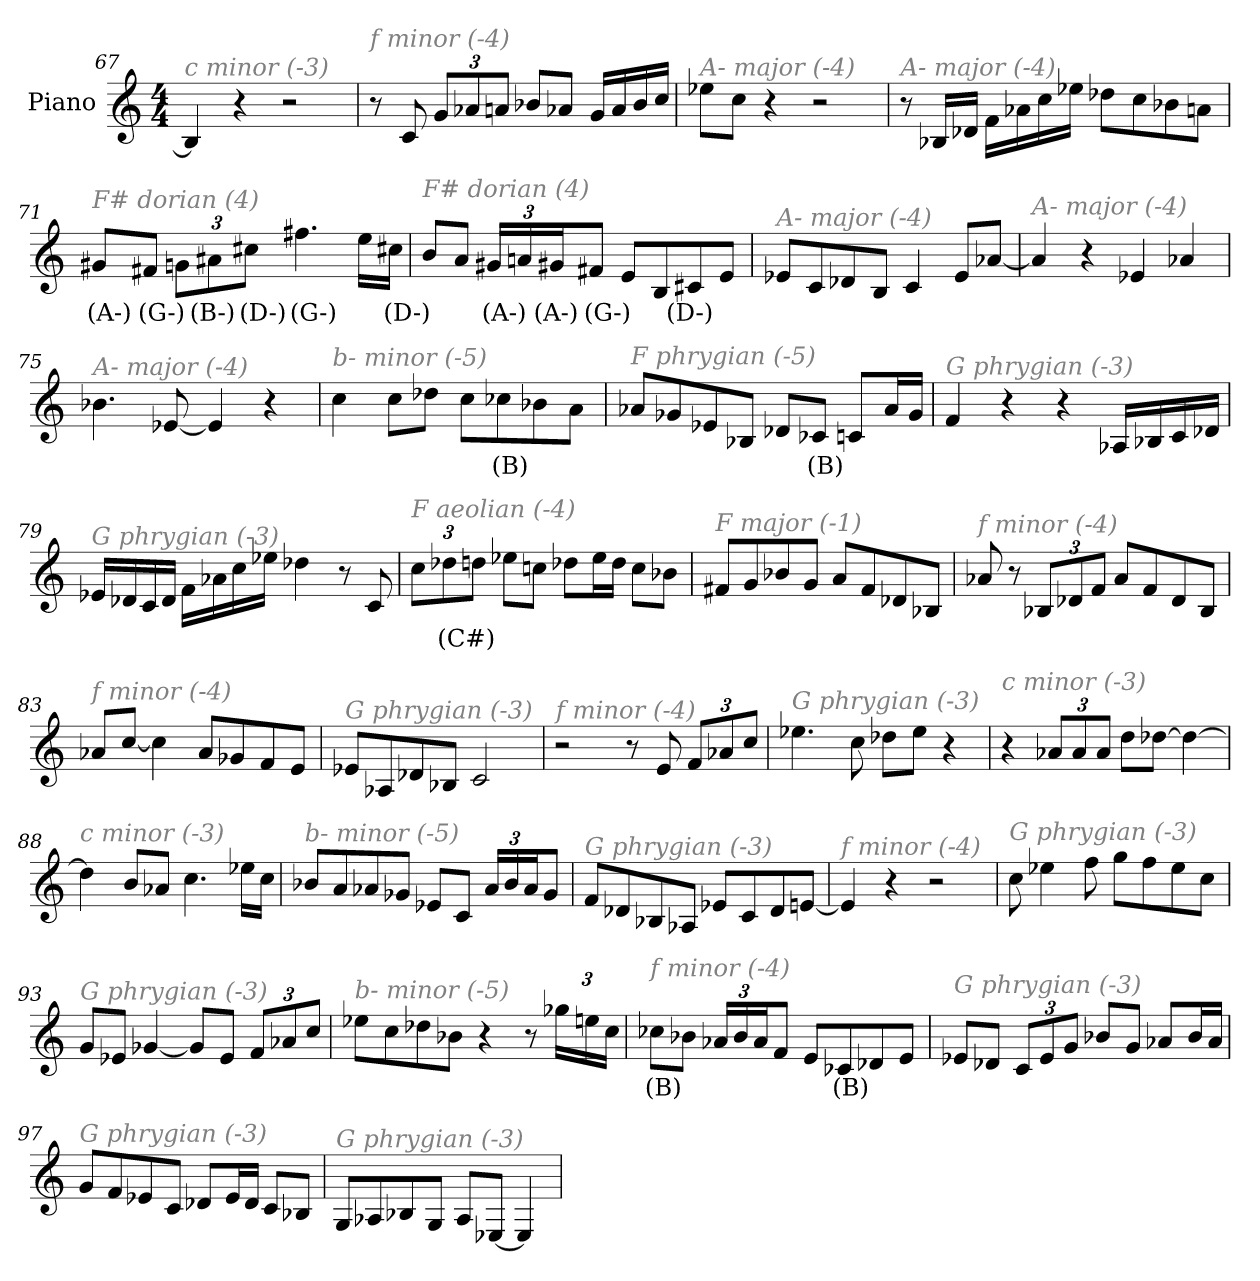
**kern	**text
*part1	*part1
*staff1	*staff1
*I"Piano	*
*I'Pno	*
*clefG2	*
*k[]	*
*M4/4	*
=67	=67
!LO:TX:i:color=#808080:t=c minor (-3)	!
4B/]	.
4r	.
2r	.
=68	=68
!LO:TX:i:color=#808080:t=f minor (-4)	!
8r	.
8c/	.
*Xbrackettup	*
12g/L	.
12a-X/	.
12an/J	.
8b-X/L	.
8a-X/J	.
16g/LL	.
16a-/	.
16b-/	.
16cc/JJ	.
=69	=69
!LO:TX:i:color=#808080:t=A- major (-4)	!
8ee-X\L	.
8cc\J	.
4r	.
2r	.
!!LO:LB:g=z
=70	=70
!LO:TX:i:color=#808080:t=A- major (-4)	!
8r	.
16B-X/LL	.
16d-X/JJ	.
16f\LL	.
16a-X\	.
16cc\	.
16ee-X\JJ	.
8dd-X\L	.
8cc\	.
8b-X\	.
8an\J	.
=71	=71
!LO:TX:i:color=#808080:t=F# dorian (4)	!
8g#Xi/L	(A-)
8f#Xj/J	(G-)
12gn\L	.
12a#Xj\	(B-)
12cc#Xj\J	(D-)
4.ff#Xj\	(G-)
16ee\LL	.
16cc#Xj\JJ	(D-)
=72	=72
!LO:TX:i:color=#808080:t=F# dorian (4)	!
8b/L	.
8a/J	.
24g#Xj/LL	(A-)
24an/	.
24g#Xj/J	(A-)
8f#Xj/J	(G-)
8e/L	.
8B/	.
8c#Xj/	(D-)
8e/J	.
!!LO:LB:g=z
=73	=73
!LO:TX:i:color=#808080:t=A- major (-4)	!
8e-X/L	.
8c/	.
8d-X/	.
8B/J	.
4c/	.
8e-/L	.
[8a-X/J	.
=74	=74
!LO:TX:i:color=#808080:t=A- major (-4)	!
4a-/]	.
4r	.
4e-X/	.
4a-X/	.
=75	=75
!LO:TX:i:color=#808080:t=A- major (-4)	!
4.b-X\	.
[8e-X/	.
4e-/]	.
4r	.
=76	=76
!LO:TX:i:color=#808080:t=b- minor (-5)	!
4cc\	.
8cc\L	.
8dd-X\J	.
8cc\L	.
8cc-Xj\	(B)
8b-X\	.
8a\J	.
!!LO:LB:g=z
=77	=77
!LO:TX:i:color=#808080:t=F phrygian (-5)	!
8a-X/L	.
8g-X/	.
8e-X/	.
8B-X/J	.
8d-X/L	.
8c-Xj/J	(B)
8c/L	.
16a-/L	.
16g-/JJ	.
=78	=78
!LO:TX:i:color=#808080:t=G phrygian (-3)	!
4f/	.
4r	.
4r	.
16A-X/LL	.
16B-X/	.
16c/	.
16d-X/JJ	.
=79	=79
!LO:TX:i:color=#808080:t=G phrygian (-3)	!
16e-X/LL	.
16d-X/	.
16c/	.
16d-/JJ	.
16f\LL	.
16a-X\	.
16cc\	.
16ee-X\JJ	.
4dd-X\	.
8r	.
8c/	.
!!LO:LB:g=z
=80	=80
!LO:TX:i:color=#808080:t=F aeolian (-4)	!
12cc\L	.
12dd-Xj\	(C#)
12dd\J	.
8ee-X\L	.
8ccn\J	.
8dd-X\L	.
16ee-\L	.
16dd-\JJ	.
8cc\L	.
8b-X\J	.
!!LO:PB:g=z
=81	=81
!LO:TX:i:color=#808080:t=F major (-1)	!
8f#X/L	.
8g/	.
8b-X/	.
8g/J	.
8a/L	.
8f#/	.
8d-X/	.
8B-X/J	.
=82	=82
!LO:TX:i:color=#808080:t=f minor (-4)	!
8a-X/	.
8r	.
12B-X/L	.
12d-X/	.
12f/J	.
8a-/L	.
8f/	.
8d-/	.
8B-/J	.
=83	=83
!LO:TX:i:color=#808080:t=f minor (-4)	!
8a-X/L	.
[8cc/J	.
4cc\]	.
8a-/L	.
8g-X/	.
8f/	.
8e/J	.
=84	=84
!LO:TX:i:color=#808080:t=G phrygian (-3)	!
8e-X/L	.
8A-X/	.
8d-X/	.
8B-X/J	.
2c/	.
!!LO:LB:g=z
=85	=85
!LO:TX:i:color=#808080:t=f minor (-4)	!
2r	.
8r	.
8e/	.
12f/L	.
12a-X/	.
12cc/J	.
=86	=86
!LO:TX:i:color=#808080:t=G phrygian (-3)	!
4.ee-X\	.
8cc\	.
8dd-X\L	.
8ee-\J	.
4r	.
=87	=87
!LO:TX:i:color=#808080:t=c minor (-3)	!
4r	.
12a-X/L	.
12a-/	.
12a-/J	.
8dd\L	.
[8dd-X\J	.
4dd-\_	.
=88	=88
!LO:TX:i:color=#808080:t=c minor (-3)	!
4dd-\]	.
8b/L	.
8a-X/J	.
4.cc\	.
16ee-X\LL	.
16cc\JJ	.
!!LO:LB:g=z
=89	=89
!LO:TX:i:color=#808080:t=b- minor (-5)	!
8b-X/L	.
8a/	.
8a-X/	.
8g-X/J	.
8e-X/L	.
8c/J	.
24a-/LL	.
24b-/	.
24a-/J	.
8g-/J	.
=90	=90
!LO:TX:i:color=#808080:t=G phrygian (-3)	!
8f/L	.
8d-X/	.
8B-X/	.
8A-X/J	.
8e-X/L	.
8c/	.
8d-/	.
[8en/J	.
=91	=91
!LO:TX:i:color=#808080:t=f minor (-4)	!
4e/]	.
4r	.
2r	.
=92	=92
!LO:TX:i:color=#808080:t=G phrygian (-3)	!
8cc\	.
4ee-X\	.
8ff\	.
8gg\L	.
8ff\	.
8ee-\	.
8cc\J	.
!!LO:LB:g=z
=93	=93
!LO:TX:i:color=#808080:t=G phrygian (-3)	!
8g/L	.
8e-X/J	.
[4g-X/	.
8g-/L]	.
8e-/J	.
12f/L	.
12a-X/	.
12cc/J	.
=94	=94
!LO:TX:i:color=#808080:t=b- minor (-5)	!
8ee-X\L	.
8cc\	.
8dd-X\	.
8b-X\J	.
4r	.
8r	.
24gg-X\LL	.
24een\	.
24cc\JJ	.
=95	=95
!LO:TX:i:color=#808080:t=f minor (-4)	!
8cc-Xj\L	(B)
8b-X\J	.
24a-X/LL	.
24b-/	.
24a-/J	.
8f/J	.
8e/L	.
8c-Xj/	(B)
8d-X/	.
8e/J	.
!!LO:LB:g=z
=96	=96
!LO:TX:i:color=#808080:t=G phrygian (-3)	!
8e-X/L	.
8d-X/J	.
12c/L	.
12e-/	.
12g/J	.
8b-X/L	.
8g/J	.
8a-X/L	.
16b-/L	.
16a-/JJ	.
=97	=97
!LO:TX:i:color=#808080:t=G phrygian (-3)	!
8g/L	.
8f/	.
8e-X/	.
8c/J	.
8d-X/L	.
16e-/L	.
16d-/JJ	.
8c/L	.
8B-X/J	.
=98	=98
!LO:TX:i:color=#808080:t=G phrygian (-3)	!
8G/L	.
8A-X/	.
8B-X/	.
8G/J	.
8A-/L	.
[8E-X/J	.
4E-/]	.
=	=
*-	*-
